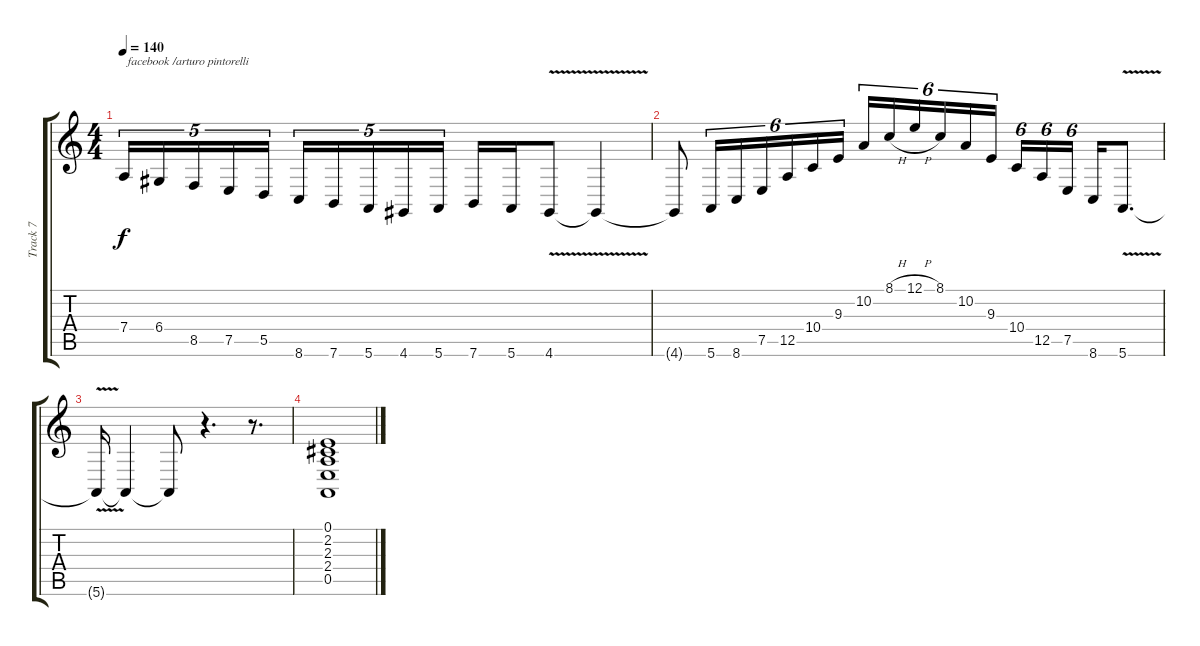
\track ("Track 7" "Track 7") {instrument harpsichord}
\staff {score tabs}
\tuning (E4 B3 G3 D3 A2 E2) {hide}
\ts (4 4)
\tempo 140
\clef g2
\ks c
7.4.16{tu (5 4) txt " facebook /arturo pintorelli" dy f} 6.4.16{tu (5 4)} 8.5.16{tu (5 4)} 7.5.16{tu (5 4)} 5.5.16{tu (5 4)} 8.6.16{tu (5 4)} 7.6.16{tu (5 4)} 5.6.16{tu (5 4)} 4.6.16{tu (5 4)} 5.6.16{tu (5 4)} 7.6.16 5.6.16 4.6{v}.8 4.6{t}.4 |
4.6{t}.8 5.6.16{tu (6 4)} 8.6.16{tu (6 4)} 7.5.16{tu (6 4)} 12.5.16{tu (6 4)} 10.4.16{tu (6 4)} 9.3.16{tu (6 4) beam splitsecondary} 10.2.16{tu (6 4)} 8.1{h}.16{tu (6 4)} 12.1{h}.16{tu (6 4)} 8.1.16{tu (6 4)} 10.2.16{tu (6 4)} 9.3.16{tu (6 4) beam splitsecondary} 10.4.16{tu (6 4)} 12.5.16{tu (6 4)} 7.5.16{tu (6 4)} 8.6.16 5.6{v}.8{d} |
5.6{t}.16 5.6{t}.4 5.6{t}.8 r.4{d} r.8{d} |
(0.1 2.2 2.3 2.4 0.5).1
